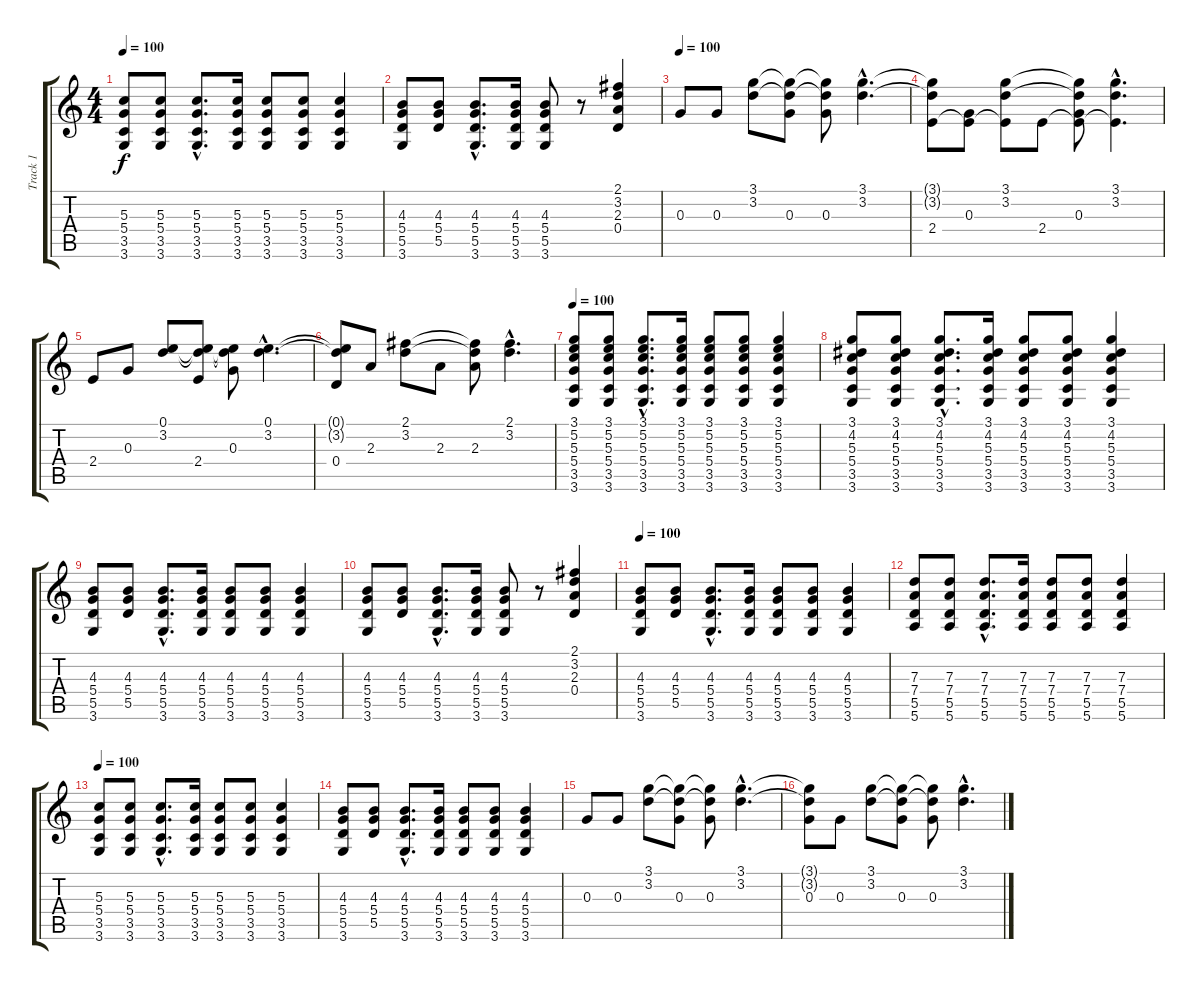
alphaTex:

\track ("Track 1" "Track 1") {instrument acousticguitarsteel}
\staff {score tabs}
\tuning (E4 B3 G3 D3 A2 E2) {hide}
\ts (4 4)
\tempo 100
\clef g2
\ks c
(5.3 5.4 3.5 3.6).8{dy f instrument distortionguitar} (5.3 5.4 3.5 3.6).8 (5.3 5.4{hac} 3.5{hac} 3.6{hac}).8{d} (5.3 5.4 3.5 3.6).16 (5.3 5.4 3.5 3.6).8 (5.3 5.4 3.5 3.6).8 (5.3 5.4 3.5 3.6).4 |
(4.3 5.4 5.5 3.6).8 (4.3 5.4 5.5).8 (4.3 5.4{hac} 5.5{hac} 3.6{hac}).8{d} (4.3 5.4 5.5 3.6).16 (4.3 5.4 5.5 3.6).8 r.8 (2.1 3.2 2.3 0.4).4 |
\tempo 100
0.3.8{volume 7 instrument acousticguitarsteel} 0.3.8 (3.1 3.2).8 (3.1{t} 3.2{t} 0.3).8 (3.1{t} 3.2{t} 0.3).8 (3.1{hac} 3.2{hac}).4{d} |
(3.1{t} 3.2{t} 2.4).8 (0.3 2.4{t}).8 (3.1 3.2 2.4{t}).8 2.4.8 (3.1{t} 3.2{t} 0.3 2.4{t}).8 (3.1{hac} 3.2{hac} 2.4{hac t}).4{d} |
2.4.8 0.3.8 (0.1 3.2).8 (0.1{t} 3.2{t} 2.4).8 (0.1{t} 3.2{t} 0.3).8 (0.1{hac} 3.2{hac}).4{d} |
(0.1{t} 3.2{t} 0.4).8 2.3.8 (2.1 3.2).8 2.3.8 (2.1{t} 3.2{t} 2.3).8 (2.1{hac} 3.2{hac}).4{d} |
\tempo 100
(3.1 5.2 5.3 5.4 3.5 3.6).8{instrument distortionguitar} (3.1 5.2 5.3 5.4 3.5 3.6).8 (3.1{hac} 5.2{hac} 5.3 5.4{hac} 3.5{hac} 3.6{hac}).8{d} (3.1 5.2 5.3 5.4 3.5 3.6).16 (3.1 5.2 5.3 5.4 3.5 3.6).8 (3.1 5.2 5.3 5.4 3.5 3.6).8 (3.1 5.2 5.3 5.4 3.5 3.6).4 |
(3.1 4.2 5.3 5.4 3.5 3.6).8 (3.1 4.2 5.3 5.4 3.5 3.6).8 (3.1{hac} 4.2{hac} 5.3 5.4{hac} 3.5{hac} 3.6{hac}).8{d} (3.1 4.2 5.3 5.4 3.5 3.6).16 (3.1 4.2 5.3 5.4 3.5 3.6).8 (3.1 4.2 5.3 5.4 3.5 3.6).8 (3.1 4.2 5.3 5.4 3.5 3.6).4 |
(4.3 5.4 5.5 3.6).8 (4.3 5.4 5.5).8 (4.3 5.4{hac} 5.5{hac} 3.6{hac}).8{d} (4.3 5.4 5.5 3.6).16 (4.3 5.4 5.5 3.6).8 (4.3 5.4 5.5 3.6).8 (4.3 5.4 5.5 3.6).4 |
(4.3 5.4 5.5 3.6).8 (4.3 5.4 5.5).8 (4.3 5.4{hac} 5.5{hac} 3.6{hac}).8{d} (4.3 5.4 5.5 3.6).16 (4.3 5.4 5.5 3.6).8 r.8 (2.1 3.2 2.3 0.4).4 |
\tempo 100
(4.3 5.4 5.5 3.6).8 (4.3 5.4 5.5).8 (4.3 5.4{hac} 5.5{hac} 3.6{hac}).8{d} (4.3 5.4 5.5 3.6).16 (4.3 5.4 5.5 3.6).8 (4.3 5.4 5.5 3.6).8 (4.3 5.4 5.5 3.6).4 |
(7.3 7.4 5.5 5.6).8 (7.3 7.4 5.5 5.6).8 (7.3 7.4{hac} 5.5{hac} 5.6{hac}).8{d} (7.3 7.4 5.5 5.6).16 (7.3 7.4 5.5 5.6).8 (7.3 7.4 5.5 5.6).8 (7.3 7.4 5.5 5.6).4 |
\tempo 100
(5.3 5.4 3.5 3.6).8{instrument distortionguitar} (5.3 5.4 3.5 3.6).8 (5.3 5.4{hac} 3.5{hac} 3.6{hac}).8{d} (5.3 5.4 3.5 3.6).16 (5.3 5.4 3.5 3.6).8 (5.3 5.4 3.5 3.6).8 (5.3 5.4 3.5 3.6).4 |
(4.3 5.4 5.5 3.6).8 (4.3 5.4 5.5).8 (4.3 5.4{hac} 5.5{hac} 3.6{hac}).8{d} (4.3 5.4 5.5 3.6).16 (4.3 5.4 5.5 3.6).8 (4.3 5.4 5.5 3.6).8 (4.3 5.4 5.5 3.6).4 |
0.3.8{instrument acousticguitarsteel} 0.3.8 (3.1 3.2).8 (3.1{t} 3.2{t} 0.3).8 (3.1{t} 3.2{t} 0.3).8 (3.1{hac} 3.2{hac}).4{d} |
(3.1{t} 3.2{t} 0.3).8 0.3.8 (3.1 3.2).8 (3.1{t} 3.2{t} 0.3).8 (3.1{t} 3.2{t} 0.3).8 (3.1{hac} 3.2{hac}).4{d}
